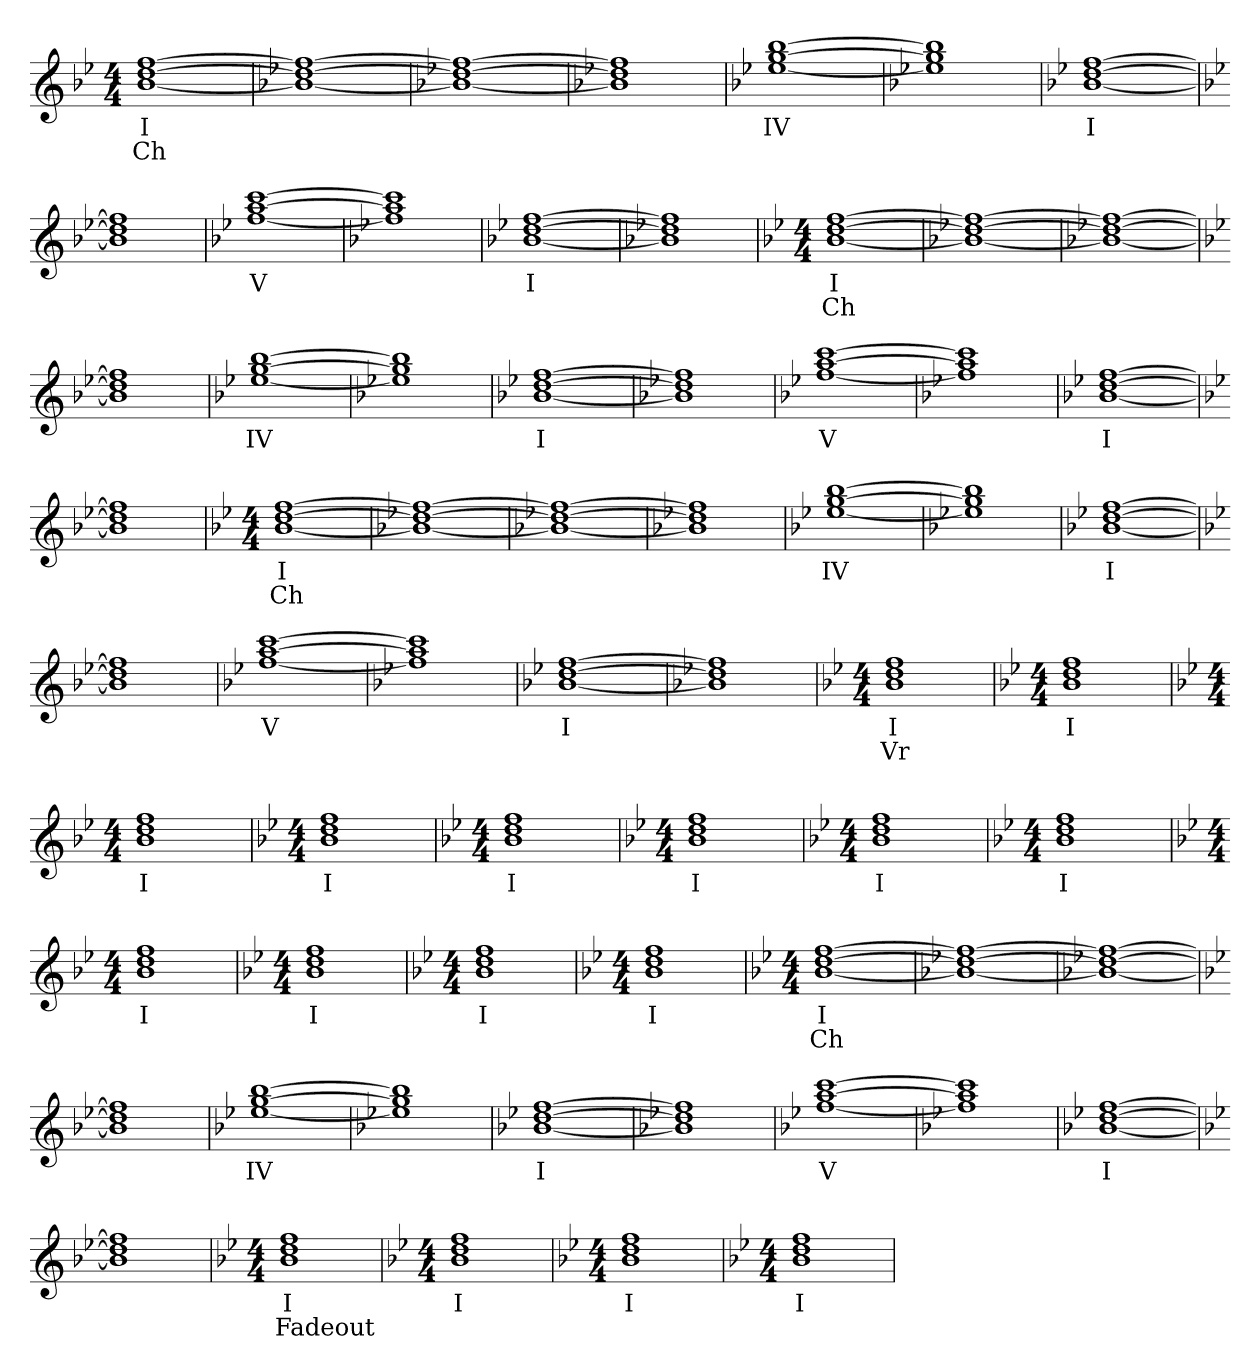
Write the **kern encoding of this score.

**kern	**text	**text
*part1	*part1	*part1
*staff1	*staff1	*staff1
*k[b-e-]	*	*
*B-:	*	*
*M4/4	*	*
=	=	=
[1b- [1dd [1ff	I	Ch
=	=	=
*k[b-e-]	*	*
*B-:	*	*
1b-_ 1dd_ 1ff_	.	.
=	=	=
*k[b-e-]	*	*
*B-:	*	*
1b-_ 1dd_ 1ff_	.	.
=	=	=
*k[b-e-]	*	*
*B-:	*	*
1b-] 1dd] 1ff]	.	.
=	=	=
*k[b-e-]	*	*
*B-:	*	*
[1ee- [1gg [1bb-	IV	.
=	=	=
*k[b-e-]	*	*
*B-:	*	*
1ee-] 1gg] 1bb-]	.	.
=	=	=
*k[b-e-]	*	*
*B-:	*	*
[1b- [1dd [1ff	I	.
=	=	=
*k[b-e-]	*	*
*B-:	*	*
1b-] 1dd] 1ff]	.	.
=	=	=
*k[b-e-]	*	*
*B-:	*	*
[1ff [1aa [1ccc	V	.
=	=	=
*k[b-e-]	*	*
*B-:	*	*
1ff] 1aa] 1ccc]	.	.
=	=	=
*k[b-e-]	*	*
*B-:	*	*
[1b- [1dd [1ff	I	.
=	=	=
*k[b-e-]	*	*
*B-:	*	*
1b-] 1dd] 1ff]	.	.
=	=	=
*k[b-e-]	*	*
*B-:	*	*
*M4/4	*	*
[1b- [1dd [1ff	I	Ch
=	=	=
*k[b-e-]	*	*
*B-:	*	*
1b-_ 1dd_ 1ff_	.	.
=	=	=
*k[b-e-]	*	*
*B-:	*	*
1b-_ 1dd_ 1ff_	.	.
=	=	=
*k[b-e-]	*	*
*B-:	*	*
1b-] 1dd] 1ff]	.	.
=	=	=
*k[b-e-]	*	*
*B-:	*	*
[1ee- [1gg [1bb-	IV	.
=	=	=
*k[b-e-]	*	*
*B-:	*	*
1ee-] 1gg] 1bb-]	.	.
=	=	=
*k[b-e-]	*	*
*B-:	*	*
[1b- [1dd [1ff	I	.
=	=	=
*k[b-e-]	*	*
*B-:	*	*
1b-] 1dd] 1ff]	.	.
=	=	=
*k[b-e-]	*	*
*B-:	*	*
[1ff [1aa [1ccc	V	.
=	=	=
*k[b-e-]	*	*
*B-:	*	*
1ff] 1aa] 1ccc]	.	.
=	=	=
*k[b-e-]	*	*
*B-:	*	*
[1b- [1dd [1ff	I	.
=	=	=
*k[b-e-]	*	*
*B-:	*	*
1b-] 1dd] 1ff]	.	.
=	=	=
*k[b-e-]	*	*
*B-:	*	*
*M4/4	*	*
[1b- [1dd [1ff	I	Ch
=	=	=
*k[b-e-]	*	*
*B-:	*	*
1b-_ 1dd_ 1ff_	.	.
=	=	=
*k[b-e-]	*	*
*B-:	*	*
1b-_ 1dd_ 1ff_	.	.
=	=	=
*k[b-e-]	*	*
*B-:	*	*
1b-] 1dd] 1ff]	.	.
=	=	=
*k[b-e-]	*	*
*B-:	*	*
[1ee- [1gg [1bb-	IV	.
=	=	=
*k[b-e-]	*	*
*B-:	*	*
1ee-] 1gg] 1bb-]	.	.
=	=	=
*k[b-e-]	*	*
*B-:	*	*
[1b- [1dd [1ff	I	.
=	=	=
*k[b-e-]	*	*
*B-:	*	*
1b-] 1dd] 1ff]	.	.
=	=	=
*k[b-e-]	*	*
*B-:	*	*
[1ff [1aa [1ccc	V	.
=	=	=
*k[b-e-]	*	*
*B-:	*	*
1ff] 1aa] 1ccc]	.	.
=	=	=
*k[b-e-]	*	*
*B-:	*	*
[1b- [1dd [1ff	I	.
=	=	=
*k[b-e-]	*	*
*B-:	*	*
1b-] 1dd] 1ff]	.	.
=	=	=
*k[b-e-]	*	*
*B-:	*	*
*M4/4	*	*
1b- 1dd 1ff	I	Vr
=	=	=
*k[b-e-]	*	*
*B-:	*	*
*M4/4	*	*
1b- 1dd 1ff	I	.
=	=	=
*k[b-e-]	*	*
*B-:	*	*
*M4/4	*	*
1b- 1dd 1ff	I	.
=	=	=
*k[b-e-]	*	*
*B-:	*	*
*M4/4	*	*
1b- 1dd 1ff	I	.
=	=	=
*k[b-e-]	*	*
*B-:	*	*
*M4/4	*	*
1b- 1dd 1ff	I	.
=	=	=
*k[b-e-]	*	*
*B-:	*	*
*M4/4	*	*
1b- 1dd 1ff	I	.
=	=	=
*k[b-e-]	*	*
*B-:	*	*
*M4/4	*	*
1b- 1dd 1ff	I	.
=	=	=
*k[b-e-]	*	*
*B-:	*	*
*M4/4	*	*
1b- 1dd 1ff	I	.
=	=	=
*k[b-e-]	*	*
*B-:	*	*
*M4/4	*	*
1b- 1dd 1ff	I	.
=	=	=
*k[b-e-]	*	*
*B-:	*	*
*M4/4	*	*
1b- 1dd 1ff	I	.
=	=	=
*k[b-e-]	*	*
*B-:	*	*
*M4/4	*	*
1b- 1dd 1ff	I	.
=	=	=
*k[b-e-]	*	*
*B-:	*	*
*M4/4	*	*
1b- 1dd 1ff	I	.
=	=	=
*k[b-e-]	*	*
*B-:	*	*
*M4/4	*	*
[1b- [1dd [1ff	I	Ch
=	=	=
*k[b-e-]	*	*
*B-:	*	*
1b-_ 1dd_ 1ff_	.	.
=	=	=
*k[b-e-]	*	*
*B-:	*	*
1b-_ 1dd_ 1ff_	.	.
=	=	=
*k[b-e-]	*	*
*B-:	*	*
1b-] 1dd] 1ff]	.	.
=	=	=
*k[b-e-]	*	*
*B-:	*	*
[1ee- [1gg [1bb-	IV	.
=	=	=
*k[b-e-]	*	*
*B-:	*	*
1ee-] 1gg] 1bb-]	.	.
=	=	=
*k[b-e-]	*	*
*B-:	*	*
[1b- [1dd [1ff	I	.
=	=	=
*k[b-e-]	*	*
*B-:	*	*
1b-] 1dd] 1ff]	.	.
=	=	=
*k[b-e-]	*	*
*B-:	*	*
[1ff [1aa [1ccc	V	.
=	=	=
*k[b-e-]	*	*
*B-:	*	*
1ff] 1aa] 1ccc]	.	.
=	=	=
*k[b-e-]	*	*
*B-:	*	*
[1b- [1dd [1ff	I	.
=	=	=
*k[b-e-]	*	*
*B-:	*	*
1b-] 1dd] 1ff]	.	.
=	=	=
*k[b-e-]	*	*
*B-:	*	*
*M4/4	*	*
1b- 1dd 1ff	I	Fadeout
=	=	=
*k[b-e-]	*	*
*B-:	*	*
*M4/4	*	*
1b- 1dd 1ff	I	.
=	=	=
*k[b-e-]	*	*
*B-:	*	*
*M4/4	*	*
1b- 1dd 1ff	I	.
=	=	=
*k[b-e-]	*	*
*B-:	*	*
*M4/4	*	*
1b- 1dd 1ff	I	.
=	=	=
*-	*-	*-
